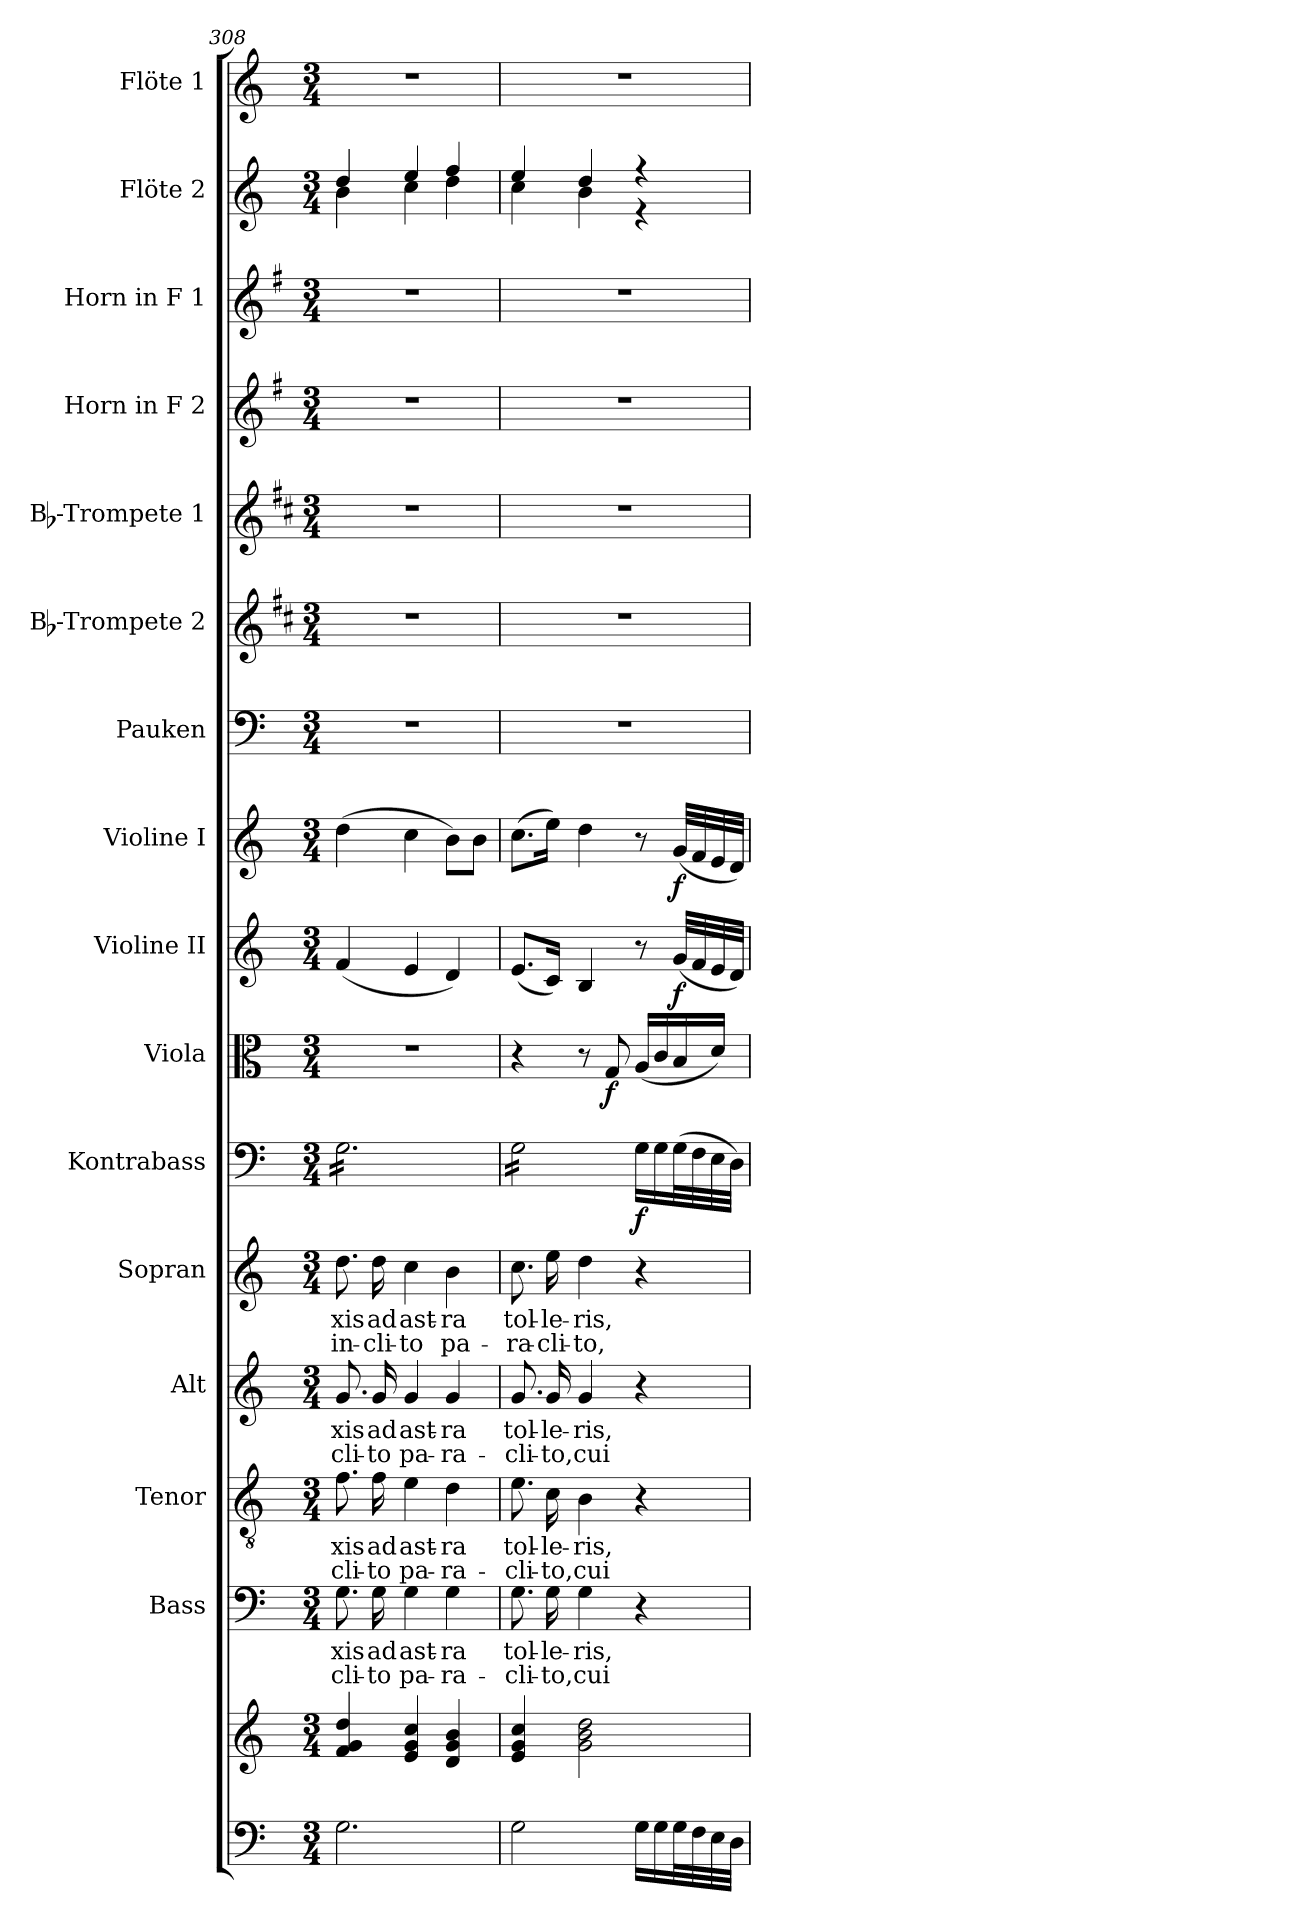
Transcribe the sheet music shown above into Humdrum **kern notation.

**kern	**kern	**kern	**text	**text	**kern	**text	**text	**kern	**text	**text	**kern	**text	**text	**kern	**dynam	**kern	**dynam	**kern	**dynam	**kern	**dynam	**kern	**kern	**kern	**kern	**kern	**kern	**kern
*part16	*part16	*part15	*part15	*part15	*part14	*part14	*part14	*part13	*part13	*part13	*part12	*part12	*part12	*part11	*part11	*part10	*part10	*part9	*part9	*part8	*part8	*part7	*part6	*part5	*part4	*part3	*part2	*part1
*staff17	*staff16	*staff15	*staff15	*staff15	*staff14	*staff14	*staff14	*staff13	*staff13	*staff13	*staff12	*staff12	*staff12	*staff11	*staff11	*staff10	*staff10	*staff9	*staff9	*staff8	*staff8	*staff7	*staff6	*staff5	*staff4	*staff3	*staff2	*staff1
*	*	*I"Bass	*	*	*I"Tenor	*	*	*I"Alt	*	*	*I"Sopran	*	*	*I"Kontrabass	*	*I"Viola	*	*I"Violine II	*	*I"Violine I	*	*I"Pauken	*I"Bb-Trompete 2	*I"Bb-Trompete 1	*I"Horn in F 2	*I"Horn in F 1	*I"Flöte 2	*I"Flöte 1
*	*	*I'B.	*	*	*I'T.	*	*	*I'A.	*	*	*I'S.	*	*	*I'Kb.	*	*I'Vla.	*	*I'Vl. II	*	*I'Vl. I	*	*I'Pk.	*I'Bb Trp. 2	*I'Bb Trp. 1	*	*	*I'Fl. 2	*I'Fl. 1
*clefF4	*clefG2	*clefF4	*	*	*clefGv2	*	*	*clefG2	*	*	*clefG2	*	*	*clefF4	*	*clefC3	*	*clefG2	*	*clefG2	*	*clefF4	*clefG2	*clefG2	*clefG2	*clefG2	*clefG2	*clefG2
*	*	*	*	*	*	*	*	*	*	*	*	*	*	*ITrd7c12	*	*	*	*	*	*	*	*	*ITrd1c2	*ITrd1c2	*ITrd4c7	*ITrd4c7	*	*
*k[]	*k[]	*k[]	*	*	*k[]	*	*	*k[]	*	*	*k[]	*	*	*k[]	*	*k[]	*	*k[]	*	*k[]	*	*k[]	*k[]	*k[]	*k[]	*k[]	*k[]	*k[]
*C:	*C:	*C:	*	*	*C:	*	*	*C:	*	*	*C:	*	*	*C:	*	*C:	*	*C:	*	*C:	*	*C:	*C:	*C:	*C:	*C:	*C:	*C:
*M3/4	*M3/4	*M3/4	*	*	*M3/4	*	*	*M3/4	*	*	*M3/4	*	*	*M3/4	*	*M3/4	*	*M3/4	*	*M3/4	*	*M3/4	*M3/4	*M3/4	*M3/4	*M3/4	*M3/4	*M3/4
=308	=308	=308	=308	=308	=308	=308	=308	=308	=308	=308	=308	=308	=308	=308	=308	=308	=308	=308	=308	=308	=308	=308	=308	=308	=308	=308	=308	=308
!	!	!	!LO:LY:b	!LO:LY:b	!	!LO:LY:b	!LO:LY:b	!	!LO:LY:b	!LO:LY:b	!	!LO:LY:b	!LO:LY:b	!	!	!	!	!	!	!	!	!	!	!	!	!	!	!
*	*	*	*	*	*	*	*	*	*	*	*	*	*	*	*	*	*	*	*	*	*	*	*	*	*	*	*^	*
*	*	*	*	*	*	*	*	*	*	*	*	*	*	*tremolo	*	*	*	*	*	*	*	*	*	*	*	*	*	*	*
2.G\	4f/ 4g/ 4dd/	8.G\	-xis	-cli-	8.f\	-xis	-cli-	8.g/	-xis	-cli-	8.dd\	-xis	in-	16GG\LL	.	2.r	.	(<4f/	.	(>4dd\	.	2.r	2.r	2.r	2.r	2.r	4dd/	4b\	2.r
.	.	.	.	.	.	.	.	.	.	.	.	.	.	16GG\	.	.	.	.	.	.	.	.	.	.	.	.	.	.	.
.	.	.	.	.	.	.	.	.	.	.	.	.	.	16GG\	.	.	.	.	.	.	.	.	.	.	.	.	.	.	.
!	!	!	!LO:LY:b	!LO:LY:b	!	!LO:LY:b	!LO:LY:b	!	!LO:LY:b	!LO:LY:b	!	!LO:LY:b	!LO:LY:b	!	!	!	!	!	!	!	!	!	!	!	!	!	!	!	!
.	.	16G\	ad	-to	16f\	ad	-to	16g/	ad	-to	16dd\	ad	-cli-	16GG\	.	.	.	.	.	.	.	.	.	.	.	.	.	.	.
!	!	!	!LO:LY:b	!LO:LY:b	!	!LO:LY:b	!LO:LY:b	!	!LO:LY:b	!LO:LY:b	!	!LO:LY:b	!LO:LY:b	!	!	!	!	!	!	!	!	!	!	!	!	!	!	!	!
.	4e/ 4g/ 4cc/	4G\	ast-	pa-	4e\	ast-	pa-	4g/	ast-	pa-	4cc\	ast-	-to	16GG\	.	.	.	4e/	.	4cc\	.	.	.	.	.	.	4ee/	4cc\	.
.	.	.	.	.	.	.	.	.	.	.	.	.	.	16GG\	.	.	.	.	.	.	.	.	.	.	.	.	.	.	.
.	.	.	.	.	.	.	.	.	.	.	.	.	.	16GG\	.	.	.	.	.	.	.	.	.	.	.	.	.	.	.
.	.	.	.	.	.	.	.	.	.	.	.	.	.	16GG\	.	.	.	.	.	.	.	.	.	.	.	.	.	.	.
!	!	!	!LO:LY:b	!LO:LY:b	!	!LO:LY:b	!LO:LY:b	!	!LO:LY:b	!LO:LY:b	!	!LO:LY:b	!LO:LY:b	!	!	!	!	!	!	!	!	!	!	!	!	!	!	!	!
.	4d/ 4g/ 4b/	4G\	-ra	-ra-	4d\	-ra	-ra-	4g/	-ra	-ra-	4b\	-ra	pa-	16GG\	.	.	.	4d/)	.	8b\L)	.	.	.	.	.	.	4ff/	4dd\	.
.	.	.	.	.	.	.	.	.	.	.	.	.	.	16GG\	.	.	.	.	.	.	.	.	.	.	.	.	.	.	.
.	.	.	.	.	.	.	.	.	.	.	.	.	.	16GG\	.	.	.	.	.	8b\J	.	.	.	.	.	.	.	.	.
.	.	.	.	.	.	.	.	.	.	.	.	.	.	16GG\JJ	.	.	.	.	.	.	.	.	.	.	.	.	.	.	.
=309	=309	=309	=309	=309	=309	=309	=309	=309	=309	=309	=309	=309	=309	=309	=309	=309	=309	=309	=309	=309	=309	=309	=309	=309	=309	=309	=309	=309	=309
!	!	!	!LO:LY:b	!LO:LY:b	!	!LO:LY:b	!LO:LY:b	!	!LO:LY:b	!LO:LY:b	!	!LO:LY:b	!LO:LY:b	!	!	!	!	!	!	!	!	!	!	!	!	!	!	!	!
2G\	4e/ 4g/ 4cc/	8.G\	tol-	-cli-	8.e\	tol-	-cli-	8.g/	tol-	-cli-	8.cc\	tol-	-ra-	16GG\LL	.	4r	.	(<8.e/L	.	(>8.cc\L	.	2.r	2.r	2.r	2.r	2.r	4ee/	4cc\	2.r
.	.	.	.	.	.	.	.	.	.	.	.	.	.	16GG\	.	.	.	.	.	.	.	.	.	.	.	.	.	.	.
.	.	.	.	.	.	.	.	.	.	.	.	.	.	16GG\	.	.	.	.	.	.	.	.	.	.	.	.	.	.	.
!	!	!	!LO:LY:b	!LO:LY:b	!	!LO:LY:b	!LO:LY:b	!	!LO:LY:b	!LO:LY:b	!	!LO:LY:b	!LO:LY:b	!	!	!	!	!	!	!	!	!	!	!	!	!	!	!	!
.	.	16G\	-le-	-to,	16c\	-le-	-to,	16g/	-le-	-to,	16ee\	-le-	-cli-	16GG\	.	.	.	16c/Jk)	.	16ee\Jk)	.	.	.	.	.	.	.	.	.
!	!	!	!LO:LY:b	!LO:LY:b	!	!LO:LY:b	!LO:LY:b	!	!LO:LY:b	!LO:LY:b	!	!LO:LY:b	!LO:LY:b	!	!	!	!	!	!	!	!	!	!	!	!	!	!	!	!
.	2g\ 2b\ 2dd\	4G\	-ris,	cui	4B\	-ris,	cui	4g/	-ris,	cui	4dd\	-ris,	-to,	16GG\	.	8r	.	4B/	.	4dd\	.	.	.	.	.	.	4dd/	4b\	.
.	.	.	.	.	.	.	.	.	.	.	.	.	.	16GG\	.	.	.	.	.	.	.	.	.	.	.	.	.	.	.
!	!	!	!	!	!	!	!	!	!	!	!	!	!	!	!	!	!LO:DY:b	!	!	!	!	!	!	!	!	!	!	!	!
.	.	.	.	.	.	.	.	.	.	.	.	.	.	16GG\	.	8G/	f	.	.	.	.	.	.	.	.	.	.	.	.
.	.	.	.	.	.	.	.	.	.	.	.	.	.	16GG\JJ	.	.	.	.	.	.	.	.	.	.	.	.	.	.	.
*	*	*	*	*	*	*	*	*	*	*	*	*	*	*Xtremolo	*	*	*	*	*	*	*	*	*	*	*	*	*	*	*
!	!	!	!	!	!	!	!	!	!	!	!	!	!	!	!LO:DY:b	!	!	!	!	!	!	!	!	!	!	!	!	!	!
16G\LL	.	4r	.	.	4r	.	.	4r	.	.	4r	.	.	16GG\LL	f	(<16A/LL	.	8r	.	8r	.	.	.	.	.	.	4r	4r	.
16G\	.	.	.	.	.	.	.	.	.	.	.	.	.	16GG\	.	16c/	.	.	.	.	.	.	.	.	.	.	.	.	.
!	!	!	!	!	!	!	!	!	!	!	!	!	!	!	!	!	!	!	!LO:DY:b	!	!LO:DY:b	!	!	!	!	!	!	!	!
32G\L	.	.	.	.	.	.	.	.	.	.	.	.	.	(>32GG\L	.	16B/	.	(<32g/LLL	f	(<32g/LLL	f	.	.	.	.	.	.	.	.
32F\	.	.	.	.	.	.	.	.	.	.	.	.	.	32FF\	.	.	.	32f/	.	32f/	.	.	.	.	.	.	.	.	.
32E\	.	.	.	.	.	.	.	.	.	.	.	.	.	32EE\	.	16d/JJ)	.	32e/	.	32e/	.	.	.	.	.	.	.	.	.
32D\JJJ	.	.	.	.	.	.	.	.	.	.	.	.	.	32DD\JJJ)	.	.	.	32d/JJJ)	.	32d/JJJ)	.	.	.	.	.	.	.	.	.
*	*	*	*	*	*	*	*	*	*	*	*	*	*	*	*	*	*	*	*	*	*	*	*	*	*	*	*v	*v	*
=	=	=	=	=	=	=	=	=	=	=	=	=	=	=	=	=	=	=	=	=	=	=	=	=	=	=	=	=
*-	*-	*-	*-	*-	*-	*-	*-	*-	*-	*-	*-	*-	*-	*-	*-	*-	*-	*-	*-	*-	*-	*-	*-	*-	*-	*-	*-	*-
